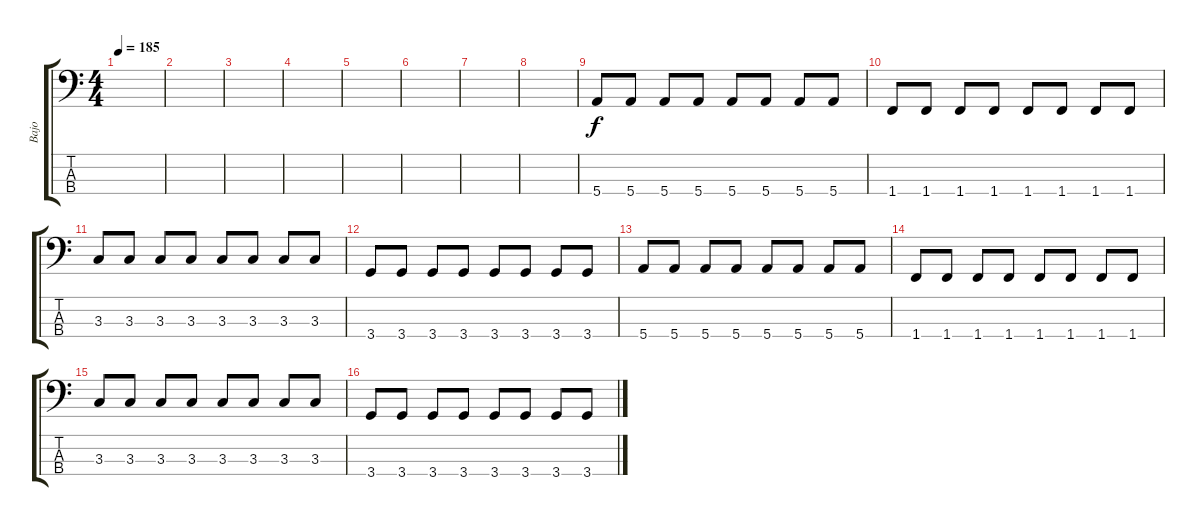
\track ("Bajo" "Bajo") {instrument electricbasspick}
\staff {score tabs}
\tuning (G2 D2 A1 E1) {hide}
\ts (4 4)
\tempo 185
\clef f4
\ks c
|
|
|
|
|
|
|
|
5.4.8 5.4.8 5.4.8 5.4.8 5.4.8 5.4.8 5.4.8 5.4.8 |
1.4.8 1.4.8 1.4.8 1.4.8 1.4.8 1.4.8 1.4.8 1.4.8 |
3.3.8 3.3.8 3.3.8 3.3.8 3.3.8 3.3.8 3.3.8 3.3.8 |
3.4.8 3.4.8 3.4.8 3.4.8 3.4.8 3.4.8 3.4.8 3.4.8 |
5.4.8 5.4.8 5.4.8 5.4.8 5.4.8 5.4.8 5.4.8 5.4.8 |
1.4.8 1.4.8 1.4.8 1.4.8 1.4.8 1.4.8 1.4.8 1.4.8 |
3.3.8 3.3.8 3.3.8 3.3.8 3.3.8 3.3.8 3.3.8 3.3.8 |
3.4.8 3.4.8 3.4.8 3.4.8 3.4.8 3.4.8 3.4.8 3.4.8
